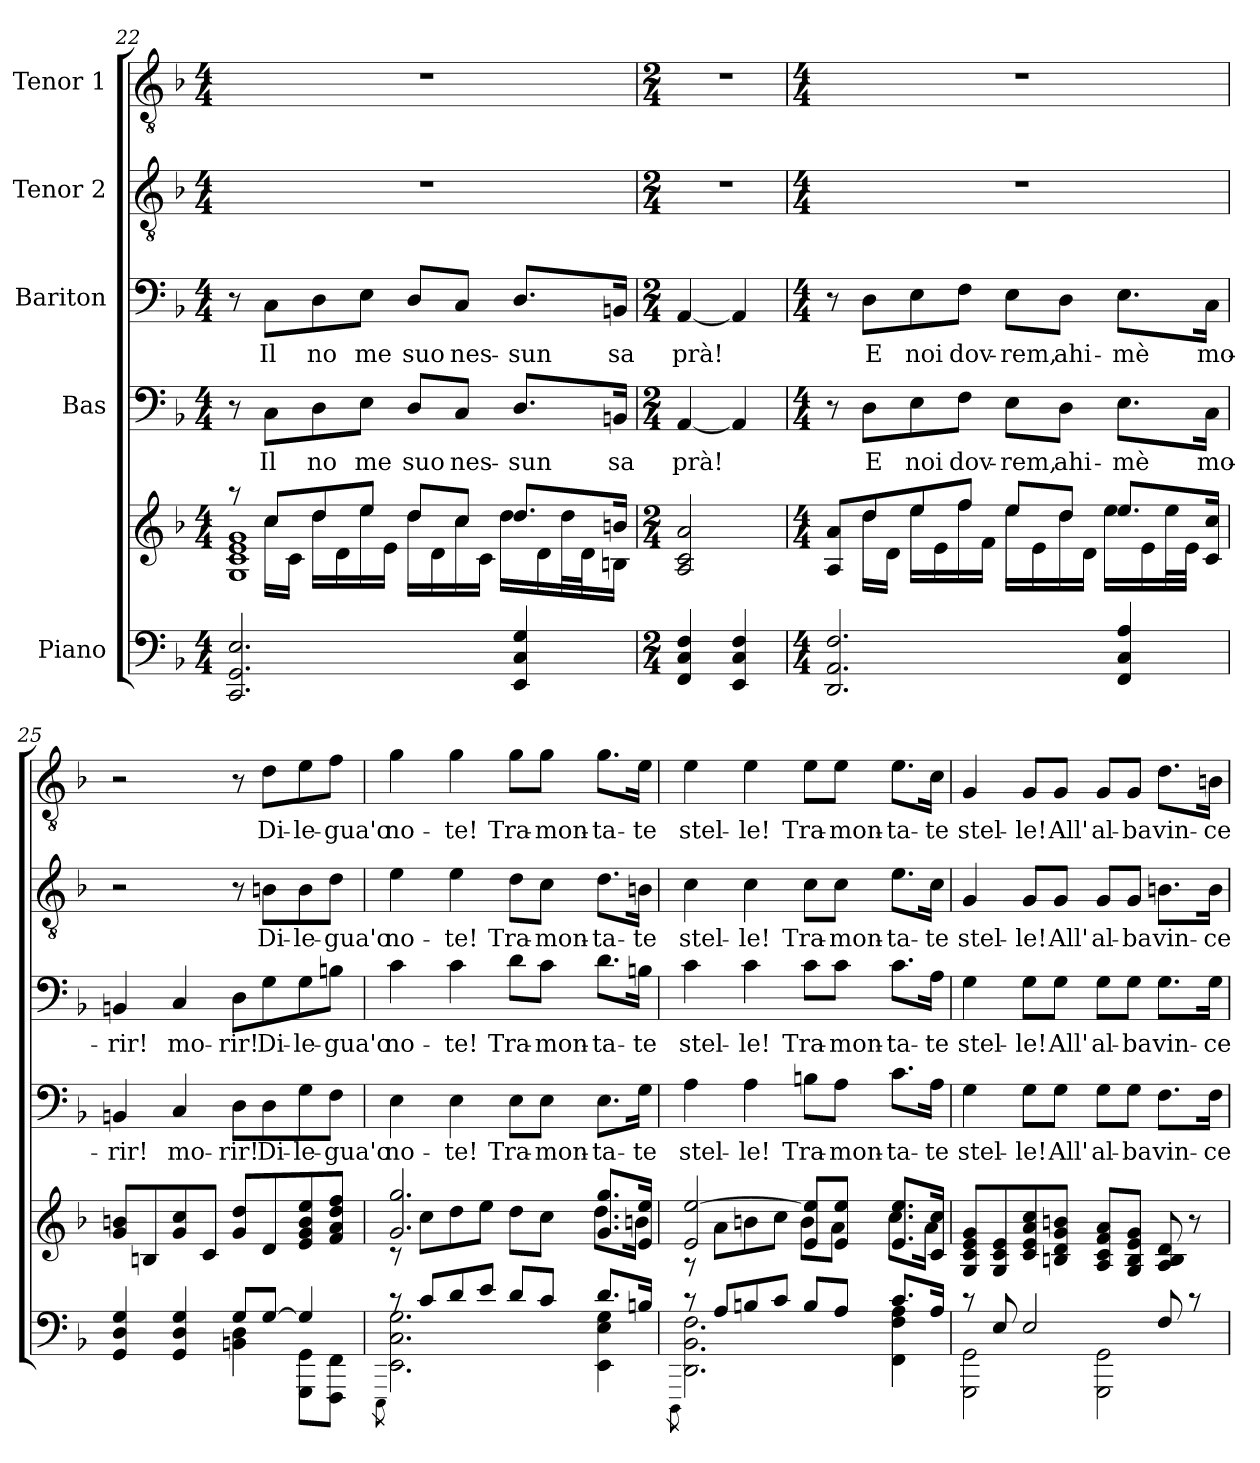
**kern	**kern	**kern	**text	**kern	**text	**kern	**text	**kern	**text
*part5	*part5	*part4	*part4	*part3	*part3	*part2	*part2	*part1	*part1
*staff6	*staff5	*staff4	*staff4	*staff3	*staff3	*staff2	*staff2	*staff1	*staff1
*I"Piano	*	*I"Bas	*	*I"Bariton	*	*I"Tenor 2	*	*I"Tenor 1	*
*clefF4	*clefG2	*clefF4	*	*clefF4	*	*clefGv2	*	*clefGv2	*
*k[b-]	*k[b-]	*k[b-]	*	*k[b-]	*	*k[b-]	*	*k[b-]	*
*F:	*F:	*F:	*	*F:	*	*F:	*	*F:	*
*M4/4	*M4/4	*M4/4	*	*M4/4	*	*M4/4	*	*M4/4	*
=22	=22	=22	=22	=22	=22	=22	=22	=22	=22
*	*^	*	*	*	*	*	*	*	*
*	*	*^	*	*	*	*	*	*	*	*
2.CC/ 2.GG/ 2.E/	8raa	8ryy	1G 1c 1e 1g	8r	.	8r	.	1r	.	1r	.
.	8cc/L	16cc\LL	.	8C\L	Il	8C\L	Il	.	.	.	.
.	.	16c\JJ	.	.	.	.	.	.	.	.	.
.	8dd/	16dd\LL	.	8D\	no	8D\	no	.	.	.	.
.	.	16d\	.	.	.	.	.	.	.	.	.
.	8ee/J	16ee\	.	8E\J	me	8E\J	me	.	.	.	.
.	.	16e\JJ	.	.	.	.	.	.	.	.	.
.	8dd/L	16dd\LL	.	8D/L	suo	8D/L	suo	.	.	.	.
.	.	16d\	.	.	.	.	.	.	.	.	.
.	8cc/J	16cc\	.	8C/J	nes-	8C/J	nes-	.	.	.	.
.	.	16c\JJ	.	.	.	.	.	.	.	.	.
4EE/ 4C/ 4G/	8.dd/L	16dd\LL	.	8.D/L	-sun	8.D/L	-sun	.	.	.	.
.	.	16d\	.	.	.	.	.	.	.	.	.
.	.	32dd\L	.	.	.	.	.	.	.	.	.
.	.	32d\J	.	.	.	.	.	.	.	.	.
.	16bn/Jk	16Bn\JJ	.	16BBn/Jk	sa	16BBn/Jk	sa	.	.	.	.
*	*v	*v	*v	*	*	*	*	*	*	*	*
=23	=23	=23	=23	=23	=23	=23	=23	=23	=23
*M2/4	*M2/4	*M2/4	*	*M2/4	*	*M2/4	*	*M2/4	*
4FF/ 4C/ 4F/	2A/ 2c/ 2a/	[4AA/	prà!	[4AA/	prà!	2r	.	2r	.
4EE/ 4C/ 4F/	.	4AA/]	.	4AA/]	.	.	.	.	.
!!LO:PB:g=z
=24	=24	=24	=24	=24	=24	=24	=24	=24	=24
*M4/4	*M4/4	*M4/4	*	*M4/4	*	*M4/4	*	*M4/4	*
*	*^	*	*	*	*	*	*	*	*
2.DD/ 2.AA/ 2.F/	8A/ 8a/L	8ryy	8r	.	8r	.	1r	.	1r	.
.	8dd/	16dd\LL	8D\L	E	8D\L	E	.	.	.	.
.	.	16d\JJ	.	.	.	.	.	.	.	.
.	8ee/	16ee\LL	8E\	noi	8E\	noi	.	.	.	.
.	.	16e\	.	.	.	.	.	.	.	.
.	8ff/J	16ff\	8F\J	dov-	8F\J	dov-	.	.	.	.
.	.	16f\JJ	.	.	.	.	.	.	.	.
.	8ee/L	16ee\LL	8E\L	-rem,	8E\L	-rem,	.	.	.	.
.	.	16e\	.	.	.	.	.	.	.	.
.	8dd/J	16dd\	8D\J	ahi-	8D\J	ahi-	.	.	.	.
.	.	16d\JJ	.	.	.	.	.	.	.	.
4FF/ 4C/ 4A/	8.ee/L	16ee\LL	8.E\L	-mè	8.E\L	-mè	.	.	.	.
.	.	16e\	.	.	.	.	.	.	.	.
.	.	32ee\L	.	.	.	.	.	.	.	.
.	.	32e\JJJ	.	.	.	.	.	.	.	.
.	16c/ 16cc/Jk	16ryy	16C\Jk	mo-	16C\Jk	mo-	.	.	.	.
*	*v	*v	*	*	*	*	*	*	*	*
=25	=25	=25	=25	=25	=25	=25	=25	=25	=25
*^	*	*	*	*	*	*	*	*	*
4GG/ 4D/ 4G/	2ryy	8g/ 8bn/L	4BBn/	-rir!	4BBn/	-rir!	2r	.	2r	.
.	.	8Bn/	.	.	.	.	.	.	.	.
4GG/ 4D/ 4G/	.	8g/ 8cc/	4C/	mo-	4C/	mo-	.	.	.	.
.	.	8c/J	.	.	.	.	.	.	.	.
8G/L	4BBn\ 4D\	8g/ 8dd/L	8D\L	-rir!	8D\L	-rir!	8r	.	8r	.
[8G/J	.	8d/	8D\	Di-	8G\	Di-	8Bn\L	Di-	8d\L	Di-
4G/]	8GGG\ 8GG\L	8e/ 8g/ 8b/ 8ee/	8G\	-le-	8G\	-le-	8B\	-le-	8e\	-le-
.	8FFF\ 8FF\J	8f/ 8a/ 8dd/ 8ff/J	8F\J	-gua'o	8Bn\J	-gua'o	8d\J	-gua'o	8f\J	-gua'o
=26	=26	=26	=26	=26	=26	=26	=26	=26	=26	=26
.	8qEEE\	.	.	.	.	.	.	.	.	.
*	*	*^	*	*	*	*	*	*	*	*
8rc	2.EE\ 2.C\ 2.G\	2.g/ 2.gg/	8rc	4E\	no-	4c\	no-	4e\	no-	4g\	no-
8c/L	.	.	8cc\L	.	.	.	.	.	.	.	.
8d/	.	.	8dd\	4E\	-te!	4c\	-te!	4e\	-te!	4g\	-te!
8e/J	.	.	8ee\J	.	.	.	.	.	.	.	.
8d/L	.	.	8dd\L	8E\L	Tra-	8d\L	Tra-	8d\L	Tra-	8g\L	Tra-
8c/J	.	.	8cc\J	8E\J	-mon-	8c\J	-mon-	8c\J	-mon-	8g\J	-mon-
8.d/L	4EE\ 4E\ 4G\	8.g/ 8.gg/L	8.dd\L	8.E\L	-ta-	8.d\L	-ta-	8.d\L	-ta-	8.g\L	-ta-
16Bn/Jk	.	16e/ 16ee/Jk	16bn\Jk	16G\Jk	-te	16Bn\Jk	-te	16Bn\Jk	-te	16e\Jk	-te
!!LO:LB:g=z
=27	=27	=27	=27	=27	=27	=27	=27	=27	=27	=27	=27
.	8qDDD\	.	.	.	.	.	.	.	.	.	.
8rc	2.DD\ 2.BB-\ 2.F\	2e/ [2ee/	8rA	4A\	stel-	4c\	stel-	4c\	stel-	4e\	stel-
8A/L	.	.	8a\L	.	.	.	.	.	.	.	.
8Bn/	.	.	8bn\	4A\	-le!	4c\	-le!	4c\	-le!	4e\	-le!
8c/J	.	.	8cc\J	.	.	.	.	.	.	.	.
8B/L	.	8e/ 8ee/]L	8b\L	8Bn\L	Tra-	8c\L	Tra-	8c\L	Tra-	8e\L	Tra-
8A/J	.	8e/ 8ee/J	8a\J	8A\J	-mon-	8c\J	-mon-	8c\J	-mon-	8e\J	-mon-
8.c/L	4FF\ 4F\ 4A\	8.e/ 8.ee/L	8.cc\L	8.c\L	-ta-	8.c\L	-ta-	8.e\L	-ta-	8.e\L	-ta-
16A/Jk	.	16c/ 16cc/Jk	16a\Jk	16A\Jk	-te	16A\Jk	-te	16c\Jk	-te	16c\Jk	-te
*	*	*v	*v	*	*	*	*	*	*	*	*
=28	=28	=28	=28	=28	=28	=28	=28	=28	=28	=28
8rc	2GGG\ 2GG\	8G/ 8c/ 8e/ 8g/L	4G\	stel-	4G\	stel-	4G/	stel-	4G/	stel-
8E/	.	8G/ 8c/ 8e/	.	.	.	.	.	.	.	.
2E/	.	8c/ 8e/ 8a/ 8cc/	8G\L	-le!	8G\L	-le!	8G/L	-le!	8G/L	-le!
.	.	8Bn/ 8d/ 8g/ 8bn/J	8G\J	All'	8G\J	All'	8G/J	All'	8G/J	All'
.	2GGG\ 2GG\	8A/ 8c/ 8f/ 8a/L	8G\L	al-	8G\L	al-	8G/L	al-	8G/L	al-
.	.	8G/ 8B/ 8e/ 8g/J	8G\J	-ba	8G\J	-ba	8G/J	-ba	8G/J	-ba
8F/	.	8A/ 8B/ 8d/	8.F\L	vin-	8.G\L	vin-	8.Bn\L	vin-	8.d\L	vin-
8rc	.	8r	.	.	.	.	.	.	.	.
.	.	.	16F\Jk	-ce-	16G\Jk	-ce-	16B\Jk	-ce-	16Bn\Jk	-ce-
*v	*v	*	*	*	*	*	*	*	*	*
=	=	=	=	=	=	=	=	=	=
*-	*-	*-	*-	*-	*-	*-	*-	*-	*-
